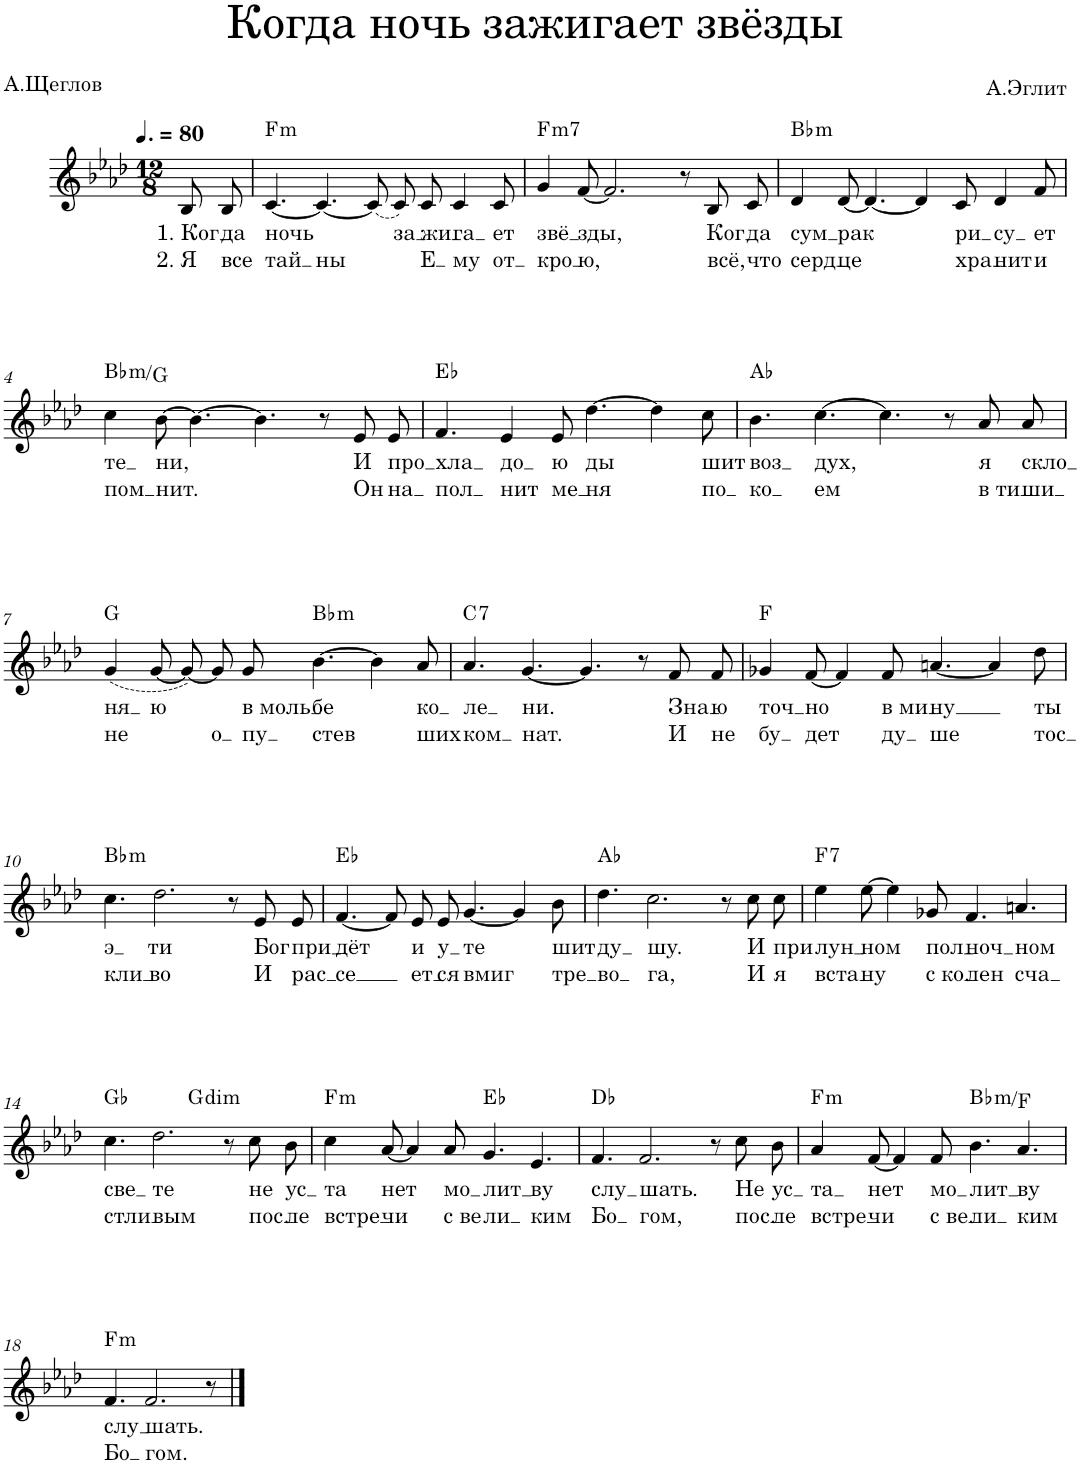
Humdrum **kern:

**kern	**text	**text	**harte
*part1	*part1	*part1	*part1
*staff1	*staff1	*staff1	*
*I"Piano	*	*	*
*I'Pno.	*	*	*
*clefG2	*	*	*
*k[b-e-a-d-]	*	*	*
*M12/8	*	*	*
*MM120	*	*	*
=	=	=	=
!	!LO:LY:b	!LO:LY:b	!
8B-/L	1. Ког	2. Я	.
!	!LO:LY:b	!LO:LY:b	!
8B-/J	да	все	.
=1	=1	=1	=1
!	!LO:LY:b	!LO:LY:b	!LO:H:kt=m
[4.c/	ночь	тай	F:min
!	!	!LO:LY:b	!
4.c/_	.	ны	.
(8c/L]	.	.	.
!	!LO:LY:b	!	!
8c/)	за	.	.
!	!LO:LY:b	!LO:LY:b	!
8c/J	жи	Е	.
!	!LO:LY:b	!LO:LY:b	!
4c/	га	му	.
!	!LO:LY:b	!LO:LY:b	!
8c/	ет	от	.
=2	=2	=2	=2
!	!LO:LY:b	!LO:LY:b	!LO:H:kt=m7
4g/	звё	кро	F:min7
!	!LO:LY:b	!LO:LY:b	!
[8f/	зды,	ю,	.
2.f/]	.	.	.
8r	.	.	.
!	!LO:LY:b	!LO:LY:b	!
8B-/L	Ког	всё,	.
!	!LO:LY:b	!LO:LY:b	!
8c/J	да	что	.
=3	=3	=3	=3
!	!LO:LY:b	!LO:LY:b	!LO:H:kt=m
4d-/	сум	серд	Bb:min
!	!LO:LY:b	!LO:LY:b	!
[8d-/	рак	це	.
4.d-/_	.	.	.
4d-/]	.	.	.
!	!LO:LY:b	!LO:LY:b	!
8c/	ри	хра	.
!	!LO:LY:b	!LO:LY:b	!
4d-/	су	нит	.
!	!LO:LY:b	!LO:LY:b	!
8f/	ет	и	.
!!LO:LB:g=z
=4	=4	=4	=4
!	!LO:LY:b	!LO:LY:b	!LO:H:kt=m
4cc\	те	пом	Bb:min/6
!	!LO:LY:b	!LO:LY:b	!
[8b-\	ни,	нит.	.
4.b-\_	.	.	.
4.b-\]	.	.	.
8r	.	.	.
!	!LO:LY:b	!LO:LY:b	!
8e-/L	И	Он	.
!	!LO:LY:b	!LO:LY:b	!
8e-/J	про	на	.
=5	=5	=5	=5
!	!LO:LY:b	!LO:LY:b	!
4.f/	хла	пол	Eb:maj
!	!LO:LY:b	!LO:LY:b	!
4e-/	до	нит	.
!	!LO:LY:b	!LO:LY:b	!
8e-/	ю	ме	.
!	!LO:LY:b	!LO:LY:b	!
[4.dd-\	ды	ня	.
4dd-\]	.	.	.
!	!LO:LY:b	!LO:LY:b	!
8cc\	шит	по	.
=6	=6	=6	=6
!	!LO:LY:b	!LO:LY:b	!
4.b-\	воз	ко	Ab:maj
!	!LO:LY:b	!LO:LY:b	!
[4.cc\	дух,	ем	.
4.cc\]	.	.	.
8r	.	.	.
!	!LO:LY:b	!LO:LY:b	!
8a-/L	я	в ти	.
!	!LO:LY:b	!LO:LY:b	!
8a-/J	скло	ши	.
!!LO:LB:g=z
=7	=7	=7	=7
!	!LO:LY:b	!LO:LY:b	!
(4g/	ня	не	G:maj
!	!LO:LY:b	!	!
[8g/	ю	.	.
8g/L_)	.	.	.
!	!	!LO:LY:b	!
8g/]	.	о	.
!	!LO:LY:b	!LO:LY:b	!
8g/J	в моль	пу	.
!	!LO:LY:b	!LO:LY:b	!LO:H:kt=m
[4.b-\	бе	стев	Bb:min
4b-\]	.	.	.
!	!LO:LY:b	!LO:LY:b	!
8a-/	ко	ших	.
=8	=8	=8	=8
!	!LO:LY:b	!LO:LY:b	!LO:H:kt=7
4.a-/	ле	ком	C:7
!	!LO:LY:b	!LO:LY:b	!
[4.g/	ни.	нат.	.
4.g/]	.	.	.
8r	.	.	.
!	!LO:LY:b	!LO:LY:b	!
8f/L	Зна	И	.
!	!LO:LY:b	!LO:LY:b	!
8f/J	ю	не	.
=9	=9	=9	=9
!	!LO:LY:b	!LO:LY:b	!
4g-X/	точ	бу	F:maj
!	!LO:LY:b	!LO:LY:b	!
[8f/	но	дет	.
4f/]	.	.	.
!	!LO:LY:b	!LO:LY:b	!
8f/	в ми	ду	.
!	!LO:LY:b	!LO:LY:b	!
[4.an/	ну	ше	.
4a/]	.	.	.
!	!LO:LY:b	!LO:LY:b	!
8dd-\	ты	тос	.
!!LO:LB:g=z
=10	=10	=10	=10
!	!LO:LY:b	!LO:LY:b	!LO:H:kt=m
4.cc\	э	кли	Bb:min
!	!LO:LY:b	!LO:LY:b	!
2.dd-\	ти	во	.
8r	.	.	.
!	!LO:LY:b	!LO:LY:b	!
8e-/L	Бог	И	.
!	!LO:LY:b	!LO:LY:b	!
8e-/J	при	рас	.
=11	=11	=11	=11
!	!LO:LY:b	!LO:LY:b	!
[4.f/	дёт	се	Eb:maj
8f/L]	.	.	.
!	!LO:LY:b	!LO:LY:b	!
8e-/	и	ет	.
!	!LO:LY:b	!LO:LY:b	!
8e-/J	у	ся	.
!	!LO:LY:b	!LO:LY:b	!
[4.g/	те	вмиг	.
4g/]	.	.	.
!	!LO:LY:b	!LO:LY:b	!
8b-\	шит	тре	.
=12	=12	=12	=12
!	!LO:LY:b	!LO:LY:b	!
4.dd-\	ду	во	Ab:maj
!	!LO:LY:b	!LO:LY:b	!
2.cc\	шу.	га,	.
8r	.	.	.
!	!LO:LY:b	!LO:LY:b	!
8cc\L	И	И	.
!	!LO:LY:b	!LO:LY:b	!
8cc\J	при	я	.
=13	=13	=13	=13
!	!LO:LY:b	!LO:LY:b	!LO:H:kt=7
4ee-\	лун	вста	F:7
!	!LO:LY:b	!LO:LY:b	!
[8ee-\	ном	ну	.
4ee-\]	.	.	.
!	!LO:LY:b	!LO:LY:b	!
8g-X/	пол	с ко	.
!	!LO:LY:b	!LO:LY:b	!
4.f/	ноч	лен	.
!	!LO:LY:b	!LO:LY:b	!
4.an/	ном	сча	.
!!LO:LB:g=z
=14	=14	=14	=14
!	!LO:LY:b	!LO:LY:b	!
*^	*	*	*
4.cc\	2.ryy	све	стли	Gb:maj
!	!	!LO:LY:b	!LO:LY:b	!
2.dd-\	.	те	вым	.
!	!	!	!	!LO:H:kt=dim
.	2.ryy	.	.	G:dim
8r	.	.	.	.
!	!	!LO:LY:b	!LO:LY:b	!
8cc\L	.	не	пос	.
!	!	!LO:LY:b	!LO:LY:b	!
8b-\J	.	ус	ле	.
=15	=15	=15	=15	=15
!	!	!LO:LY:b	!LO:LY:b	!LO:H:kt=m
*v	*v	*	*	*
4cc\	-та	встре	F:min
!	!LO:LY:b	!LO:LY:b	!
[8a-/	нет	чи	.
4a-/]	.	.	.
!	!LO:LY:b	!LO:LY:b	!
8a-/	мо	с ве	.
!	!LO:LY:b	!LO:LY:b	!
4.g/	лит	ли	Eb:maj
!	!LO:LY:b	!LO:LY:b	!
4.e-/	ву	ким	.
=16	=16	=16	=16
!	!LO:LY:b	!LO:LY:b	!
4.f/	слу	Бо	Db:maj
!	!LO:LY:b	!LO:LY:b	!
2.f/	шать.	гом,	.
8r	.	.	.
!	!LO:LY:b	!LO:LY:b	!
8cc\L	Не	пос	.
!	!LO:LY:b	!LO:LY:b	!
8b-\J	ус	ле	.
=17	=17	=17	=17
!	!LO:LY:b	!LO:LY:b	!LO:H:kt=m
4a-/	та	встре	F:min
!	!LO:LY:b	!LO:LY:b	!
[8f/	нет	чи	.
4f/]	.	.	.
!	!LO:LY:b	!LO:LY:b	!
8f/	мо	с ве	.
!	!LO:LY:b	!LO:LY:b	!LO:H:kt=m
4.b-\	лит	ли	Bb:min/5
!	!LO:LY:b	!LO:LY:b	!
4.a-/	ву	ким	.
!!LO:LB:g=z
=18	=18	=18	=18
!	!LO:LY:b	!LO:LY:b	!LO:H:kt=m
4.f/	слу	Бо	F:min
!	!LO:LY:b	!LO:LY:b	!
2.f/	шать.	гом.	.
8r	.	.	.
==	==	==	==
*-	*-	*-	*-
